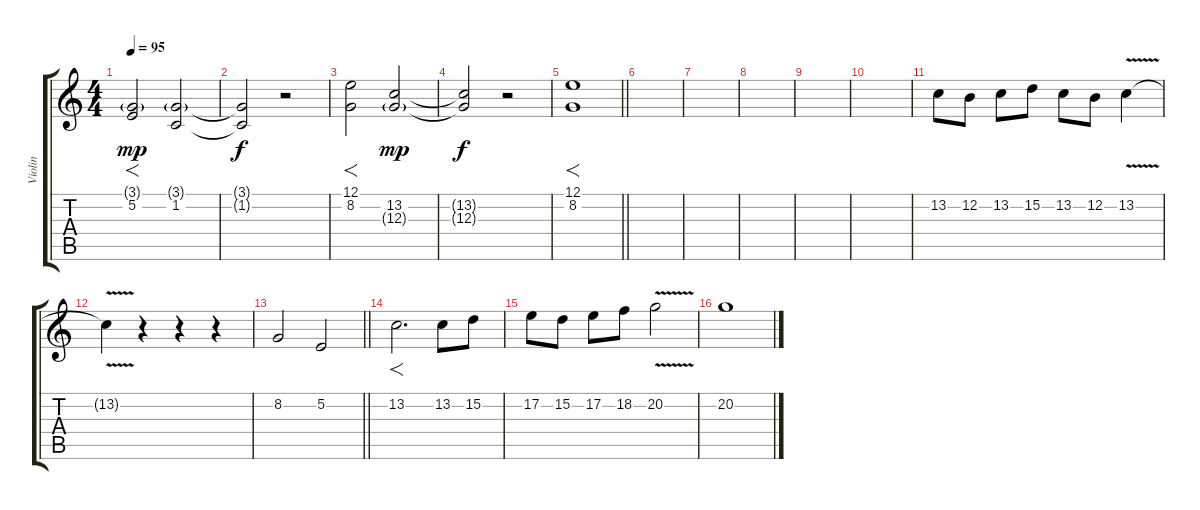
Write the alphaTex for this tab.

\track ("Violin" "Violin") {instrument violin}
\staff {score tabs}
\tuning (E4 B3 G3 D3 A2 E2) {hide}
\ts (4 4)
\tempo 95
\clef g2
\ks c
(3.1{g} 5.2).2{f dy mp} (3.1{g} 1.2).2 |
(3.1{t} 1.2{t}).2{dy f} r.2 |
(12.1 8.2).2{f} (13.2 12.3{g}).2{dy mp} |
(13.2{t} 12.3{t}).2{dy f} r.2 |
\barLineRight lightlight
(12.1 8.2).1{f} |
|
|
|
|
|
13.2.8 12.2.8 13.2.8 15.2.8 13.2.8 12.2.8 13.2{v}.4 |
13.2{t}.4 r.4 r.4 r.4 |
\barLineRight lightlight
8.2.2 5.2.2 |
13.2.2{f d} 13.2.8 15.2.8 |
17.2.8 15.2.8 17.2.8 18.2.8 20.2{v}.2 |
20.2.1
